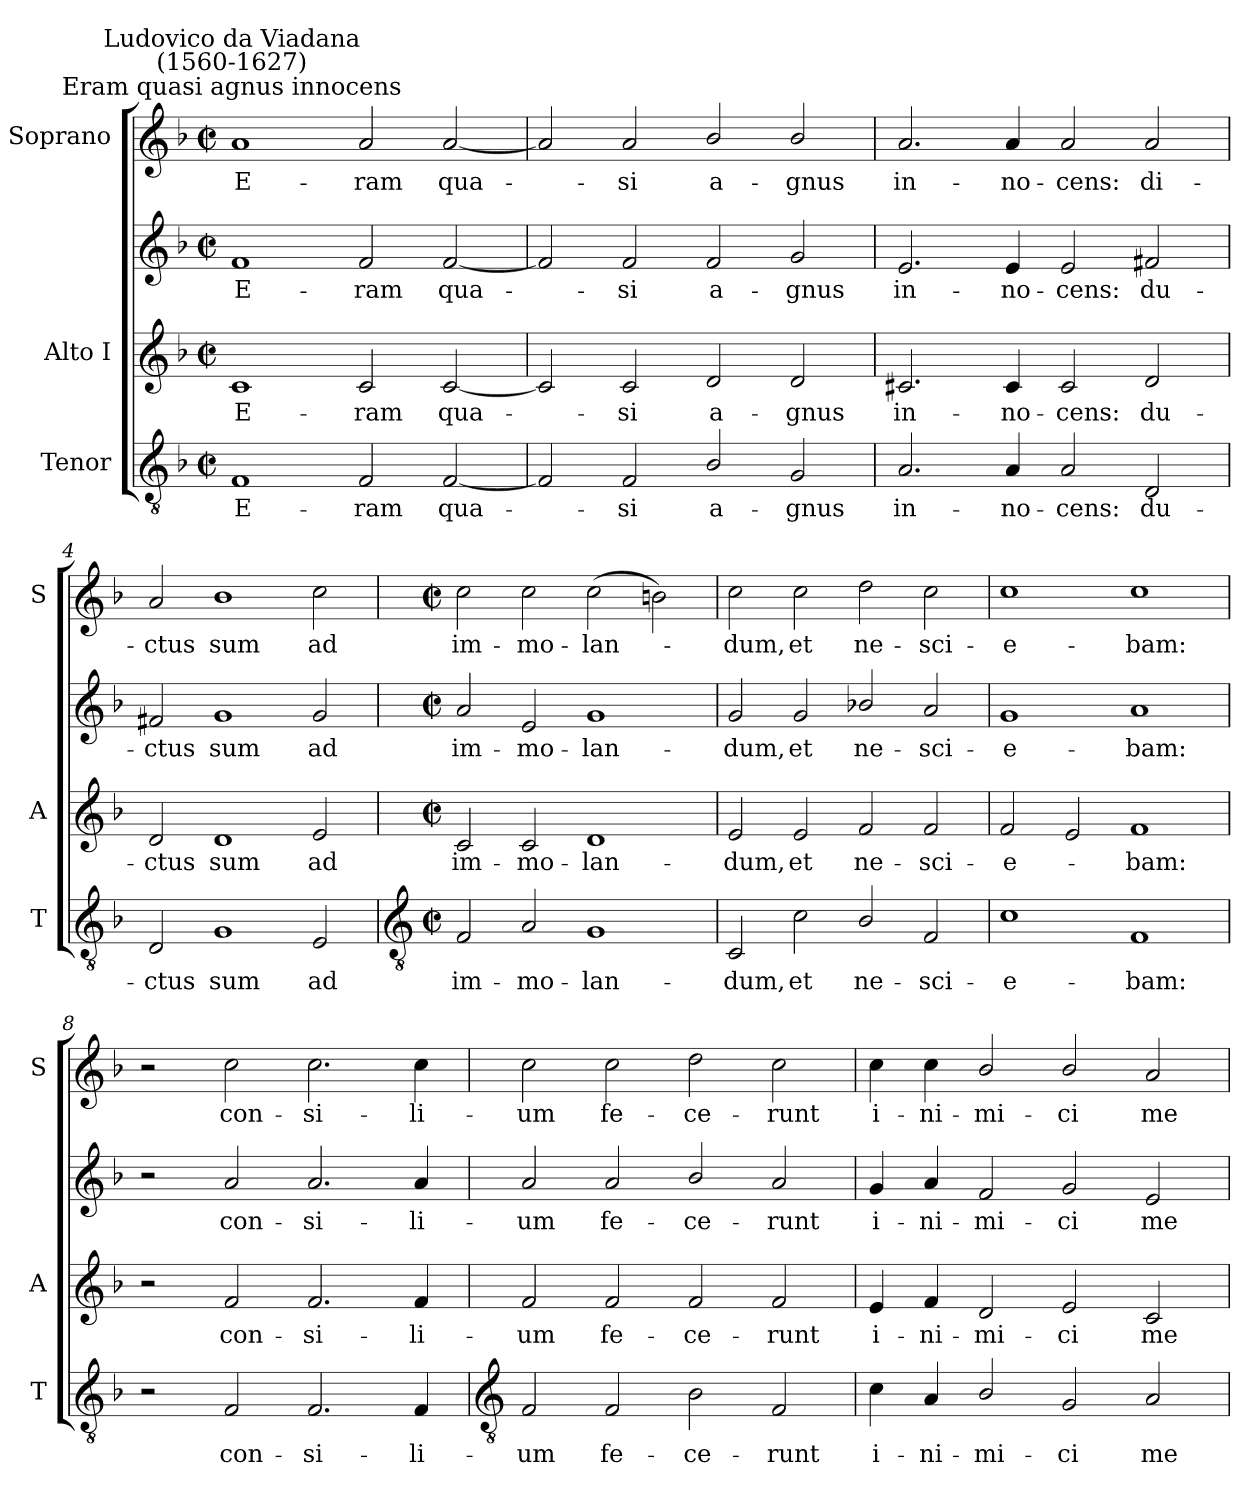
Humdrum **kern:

**kern	**text	**kern	**text	**kern	**text	**kern	**text
*part3	*part3	*part2	*part2	*part2	*part2	*part1	*part1
*staff4	*staff4	*staff3	*staff3	*staff2	*staff2	*staff1	*staff1
*I"Tenor	*	*I"Alto I	*	*	*	*I"Soprano	*
*I'T	*	*I'A	*	*	*	*I'S	*
*clefGv2	*	*clefG2	*	*clefG2	*	*clefG2	*
*k[b-]	*	*k[b-]	*	*k[b-]	*	*k[b-]	*
*F:	*	*F:	*	*F:	*	*F:	*
*M4/2	*	*M4/2	*	*M4/2	*	*M4/2	*
*met(c|)	*	*met(c|)	*	*met(c|)	*	*met(c|)	*
=1	=1	=1	=1	=1	=1	=1	=1
!	!	!	!	!	!	!LO:TX:a:cj:t=Eram quasi agnus innocens	!
!	!	!	!	!	!	!LO:TX:a:cj:t=Ludovico da Viadana\n(1560-1627)	!
!	!LO:LY:b	!	!LO:LY:b	!	!LO:LY:b	!	!LO:LY:b
1F	E-	1c	E-	1f	E-	1a	E-
!	!LO:LY:b	!	!LO:LY:b	!	!LO:LY:b	!	!LO:LY:b
2F	-ram	2c	-ram	2f	-ram	2a	-ram
!	!LO:LY:b	!	!LO:LY:b	!	!LO:LY:b	!	!LO:LY:b
[2F	qua-	[2c	qua-	[2f	qua-	[2a	qua-
=2	=2	=2	=2	=2	=2	=2	=2
2F]	.	2c]	.	2f]	.	2a]	.
!	!LO:LY:b	!	!LO:LY:b	!	!LO:LY:b	!	!LO:LY:b
2F	si	2c	si	2f	si	2a	si
!	!LO:LY:b	!	!LO:LY:b	!	!LO:LY:b	!	!LO:LY:b
2B-/	a-	2d	a-	2f	a-	2b-/	a-
!	!LO:LY:b	!	!LO:LY:b	!	!LO:LY:b	!	!LO:LY:b
2G	-gnus	2d	-gnus	2g	-gnus	2b-/	-gnus
=3	=3	=3	=3	=3	=3	=3	=3
!	!LO:LY:b	!	!LO:LY:b	!	!LO:LY:b	!	!LO:LY:b
2.A	in-	2.c#X	-in-	2.e	in-	2.a	in-
!	!LO:LY:b	!	!LO:LY:b	!	!LO:LY:b	!	!LO:LY:b
4A	-no-	4c#	-no-	4e	-no-	4a	-no-
!	!LO:LY:b	!	!LO:LY:b	!	!LO:LY:b	!	!LO:LY:b
2A	-cens:	2c#	-cens:	2e	-cens:	2a	-cens:
!	!LO:LY:b	!	!LO:LY:b	!	!LO:LY:b	!	!LO:LY:b
2D	du-	2d	du-	2f#X	du-	2a	di-
=4	=4	=4	=4	=4	=4	=4	=4
!	!LO:LY:b	!	!LO:LY:b	!	!LO:LY:b	!	!LO:LY:b
2D	-ctus	2d	ctus	2f#X	-ctus	2a	-ctus
!	!LO:LY:b	!	!LO:LY:b	!	!LO:LY:b	!	!LO:LY:b
1G	sum	1d	sum	1g	sum	1b-	sum
!	!LO:LY:b	!	!LO:LY:b	!	!LO:LY:b	!	!LO:LY:b
2E	ad	2e	ad	2g	ad	2cc	ad
!!LO:LB:g=z
=5	=5	=5	=5	=5	=5	=5	=5
*clefGv2	*	*	*	*	*	*	*
*M4/2	*	*M4/2	*	*M4/2	*	*M4/2	*
*met(c|)	*	*met(c|)	*	*met(c|)	*	*met(c|)	*
!	!LO:LY:b	!	!LO:LY:b	!	!LO:LY:b	!	!LO:LY:b
2F	im-	2c	-im-	2a	im-	2cc	im-
!	!LO:LY:b	!	!LO:LY:b	!	!LO:LY:b	!	!LO:LY:b
2A	-mo-	2c	-mo-	2e	-mo-	2cc	-mo-
!	!LO:LY:b	!	!LO:LY:b	!	!LO:LY:b	!	!LO:LY:b
1G	-lan-	1d	-lan-	1g	-lan-	(>2cc	-lan-
.	.	.	.	.	.	2bn)	.
=6	=6	=6	=6	=6	=6	=6	=6
!	!LO:LY:b	!	!LO:LY:b	!	!LO:LY:b	!	!LO:LY:b
2C	-dum,	2e	-dum,	2g	-dum,	2cc	dum,
!	!LO:LY:b	!	!LO:LY:b	!	!LO:LY:b	!	!LO:LY:b
2c	et	2e	et	2g	et	2cc	et
!	!LO:LY:b	!	!LO:LY:b	!	!LO:LY:b	!	!LO:LY:b
2B-/	ne-	2f	ne-	2b-X/	ne-	2dd	ne-
!	!LO:LY:b	!	!LO:LY:b	!	!LO:LY:b	!	!LO:LY:b
2F	-sci-	2f	-sci-	2a	-sci-	2cc	-sci-
=7	=7	=7	=7	=7	=7	=7	=7
!	!LO:LY:b	!	!LO:LY:b	!	!LO:LY:b	!	!LO:LY:b
1c	-e-	2f	e-	1g	-e-	1cc	-e-
.	.	2e	.	.	.	.	.
!	!LO:LY:b	!	!LO:LY:b	!	!LO:LY:b	!	!LO:LY:b
1F	-bam:	1f	bam:	1a	-bam:	1cc	-bam:
=8	=8	=8	=8	=8	=8	=8	=8
2r	.	2r	.	2r	.	2r	.
!	!LO:LY:b	!	!LO:LY:b	!	!LO:LY:b	!	!LO:LY:b
2F	con-	2f	-con-	2a	con-	2cc	con-
!	!LO:LY:b	!	!LO:LY:b	!	!LO:LY:b	!	!LO:LY:b
2.F	-si-	2.f	-si-	2.a	-si-	2.cc	-si-
!	!LO:LY:b	!	!LO:LY:b	!	!LO:LY:b	!	!LO:LY:b
4F	-li-	4f	-li-	4a	-li-	4cc	-li-
!!LO:LB:g=z
=9	=9	=9	=9	=9	=9	=9	=9
*clefGv2	*	*	*	*	*	*	*
!	!LO:LY:b	!	!LO:LY:b	!	!LO:LY:b	!	!LO:LY:b
2F	-um	2f	um	2a	-um	2cc	-um
!	!LO:LY:b	!	!LO:LY:b	!	!LO:LY:b	!	!LO:LY:b
2F	fe-	2f	fe-	2a	fe-	2cc	fe-
!	!LO:LY:b	!	!LO:LY:b	!	!LO:LY:b	!	!LO:LY:b
2B-	-ce-	2f	-ce-	2b-/	-ce-	2dd	-ce-
!	!LO:LY:b	!	!LO:LY:b	!	!LO:LY:b	!	!LO:LY:b
2F	-runt	2f	-runt	2a	-runt	2cc	-runt
=10	=10	=10	=10	=10	=10	=10	=10
!	!LO:LY:b	!	!LO:LY:b	!	!LO:LY:b	!	!LO:LY:b
4c	i-	4e	-i-	4g	i-	4cc	i-
!	!LO:LY:b	!	!LO:LY:b	!	!LO:LY:b	!	!LO:LY:b
4A	-ni-	4f	-ni-	4a	-ni-	4cc	-ni-
!	!LO:LY:b	!	!LO:LY:b	!	!LO:LY:b	!	!LO:LY:b
2B-/	-mi-	2d	-mi-	2f	-mi-	2b-/	-mi-
!	!LO:LY:b	!	!LO:LY:b	!	!LO:LY:b	!	!LO:LY:b
2G	-ci	2e	-ci	2g	-ci	2b-/	-ci
!	!LO:LY:b	!	!LO:LY:b	!	!LO:LY:b	!	!LO:LY:b
2A	me-	2c	me-	2e	me-	2a	me-
=	=	=	=	=	=	=	=
*-	*-	*-	*-	*-	*-	*-	*-
